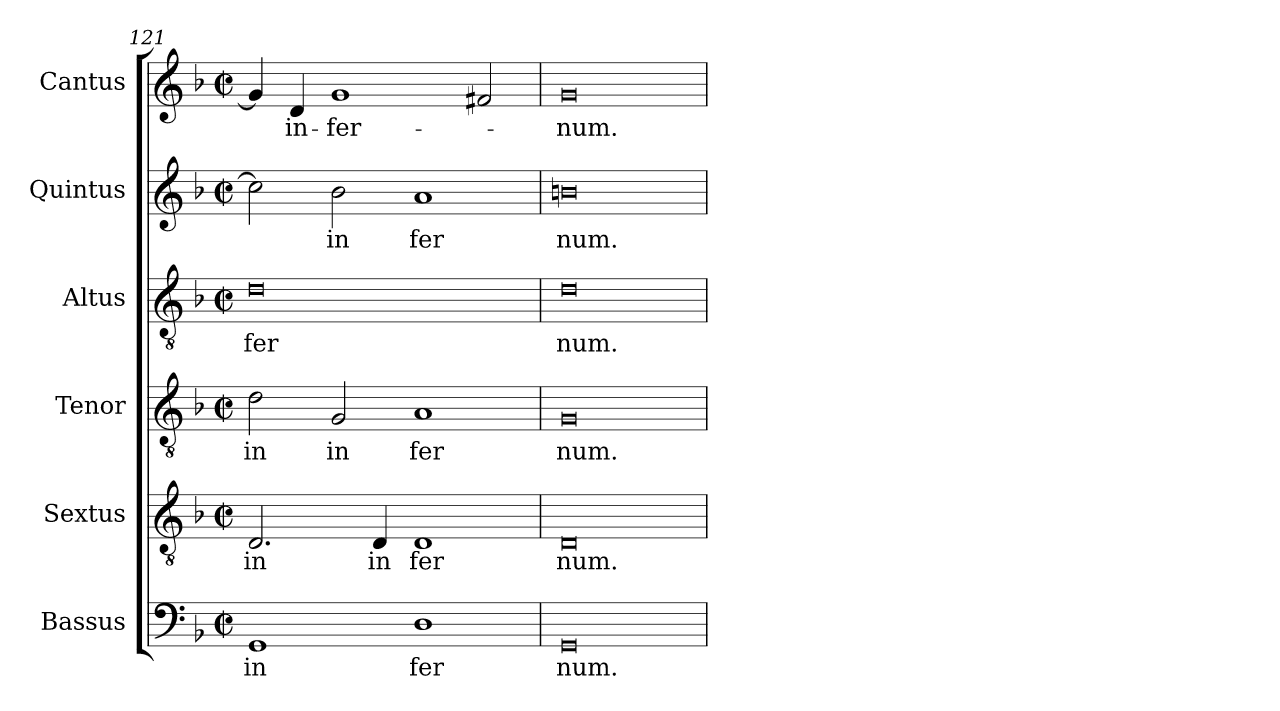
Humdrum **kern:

**kern	**text	**kern	**text	**kern	**text	**kern	**text	**kern	**text	**kern	**text
*part6	*part6	*part5	*part5	*part4	*part4	*part3	*part3	*part2	*part2	*part1	*part1
*staff6	*staff6	*staff5	*staff5	*staff4	*staff4	*staff3	*staff3	*staff2	*staff2	*staff1	*staff1
*I"Bassus	*	*I"Sextus	*	*I"Tenor	*	*I"Altus	*	*I"Quintus	*	*I"Cantus	*
*clefF4	*	*clefGv2	*	*clefGv2	*	*clefGv2	*	*clefG2	*	*clefG2	*
*k[b-]	*	*k[b-]	*	*k[b-]	*	*k[b-]	*	*k[b-]	*	*k[b-]	*
*F:	*	*F:	*	*F:	*	*F:	*	*F:	*	*F:	*
*M2/2	*	*M2/2	*	*M2/2	*	*M2/2	*	*M2/2	*	*M2/2	*
*met(c|)	*	*met(c|)	*	*met(c|)	*	*met(c|)	*	*met(c|)	*	*met(c|)	*
=121	=121	=121	=121	=121	=121	=121	=121	=121	=121	=121	=121
!	!LO:LY:b:cj	!	!LO:LY:b:cj	!	!LO:LY:b:cj	!	!LO:LY:b:cj	!	!	!	!
1GG	in	2.D/	in	2d\	in	0d	fer	2cc\]	.	4g/]	.
!	!	!	!	!	!	!	!	!	!	!	!LO:LY:b:cj
.	.	.	.	.	.	.	.	.	.	4d/	in-
!	!	!	!	!	!LO:LY:b:cj	!	!	!	!LO:LY:b:cj	!	!LO:LY:b:cj
.	.	.	.	2G/	in	.	.	2b-\	in	1g	-fer-
!	!	!	!LO:LY:b:cj	!	!	!	!	!	!	!	!
.	.	4D/	in	.	.	.	.	.	.	.	.
!	!LO:LY:b:cj	!	!LO:LY:b:cj	!	!LO:LY:b:cj	!	!	!	!LO:LY:b:cj	!	!
1D	fer	1D	fer	1A	fer	.	.	1a	fer	.	.
.	.	.	.	.	.	.	.	.	.	2f#/	.
=122	=122	=122	=122	=122	=122	=122	=122	=122	=122	=122	=122
!	!LO:LY:b:cj	!	!LO:LY:b:cj	!	!LO:LY:b:cj	!	!LO:LY:b:cj	!	!LO:LY:b:cj	!	!LO:LY:b:cj
0GG	num.	0D	num.	0G	num.	0d	num.	0bn	num.	0g	-num.
=	=!	=	=!	=	=!	=	=!	=	=!	=!	=!
*-	*-	*-	*-	*-	*-	*-	*-	*-	*-	*-	*-
